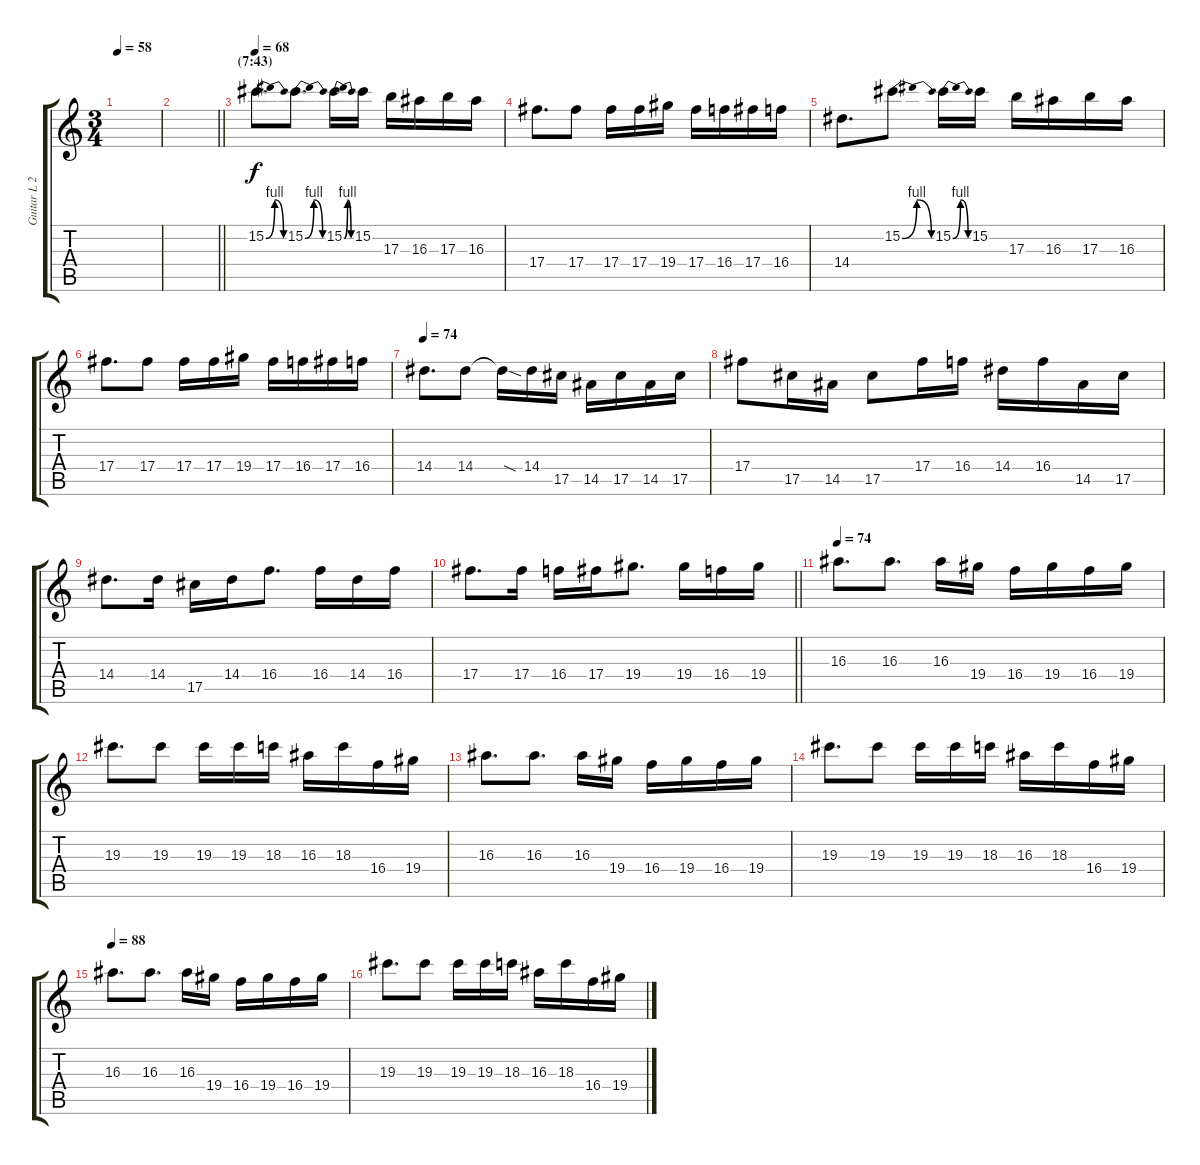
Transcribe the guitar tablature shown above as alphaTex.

\track ("Guitar L 2" "Guitar L 2") {instrument distortionguitar}
\staff {score tabs}
\tuning (Eb4 Bb3 Gb3 Db3 Ab2 Eb2) {hide}
\ts (3 4)
\tempo 58
\clef g2
\ks c
|
\barLineRight lightlight
|
\section ("" "(7:43)")
\tempo 68
15.2{be (bendrelease 0 0 15 4 50 4 60 0)}.8{d} 15.2{be (bendrelease 0 0 15 4 50 4 60 0)}.8{d} 15.2{be (bendrelease 0 0 15 4 50 4 60 0)}.16 15.2.16 17.3.16 16.3.16 17.3.16 16.3.16 |
17.4.8{d} 17.4.8 17.4.16 17.4.16 19.4.16 17.4.16 16.4.16 17.4.16 16.4.16 |
14.4.8{d} 15.2{be (bendrelease 0 0 15 4 50 4 60 0)}.8{d} 15.2{be (bendrelease 0 0 15 4 50 4 60 0)}.16 15.2.16 17.3.16 16.3.16 17.3.16 16.3.16 |
17.4.8{d} 17.4.8 17.4.16 17.4.16 19.4.16 17.4.16 16.4.16 17.4.16 16.4.16 |
\tempo 74
14.4.8{d} 14.4.8 14.4{sod t}.16 14.4.16 17.5.16 14.5.16 17.5.16 14.5.16 17.5.16 |
17.4.8 17.5.16 14.5.16 17.5.8 17.4.16 16.4.16 14.4.16 16.4.16 14.5.16 17.5.16 |
14.4.8{d} 14.4.16 17.5.16 14.4.16 16.4.8{d} 16.4.16 14.4.16 16.4.16 |
\barLineRight lightlight
17.4.8{d} 17.4.16 16.4.16 17.4.16 19.4.8{d} 19.4.16 16.4.16 19.4.16 |
\tempo 74
16.3.8{d} 16.3.8{d} 16.3.16 19.4.16 16.4.16 19.4.16 16.4.16 19.4.16 |
19.3.8{d} 19.3.8 19.3.16 19.3.16 18.3.16 16.3.16 18.3.16 16.4.16 19.4.16 |
16.3.8{d} 16.3.8{d} 16.3.16 19.4.16 16.4.16 19.4.16 16.4.16 19.4.16 |
19.3.8{d} 19.3.8 19.3.16 19.3.16 18.3.16 16.3.16 18.3.16 16.4.16 19.4.16 |
\tempo 88
16.3.8{d} 16.3.8{d} 16.3.16 19.4.16 16.4.16 19.4.16 16.4.16 19.4.16 |
19.3.8{d} 19.3.8 19.3.16 19.3.16 18.3.16 16.3.16 18.3.16 16.4.16 19.4.16
